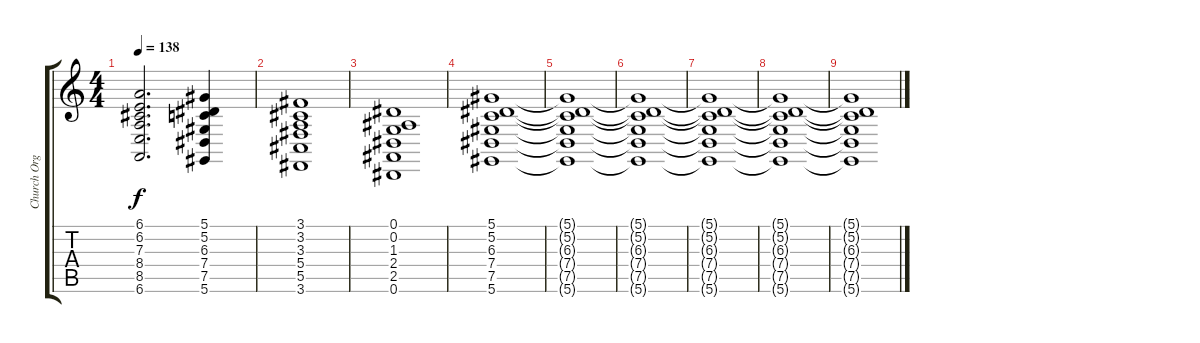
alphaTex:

\track ("Church Organ" "Church Org") {instrument churchorgan}
\staff {score tabs}
\tuning (Eb4 Bb3 Gb3 Db3 Ab2 Eb2) {hide}
\ts (4 4)
\tempo 138
\clef g2
\ks c
(6.1 6.2 7.3 8.4 8.5 6.6).2{d dy f} (5.1 5.2 6.3 7.4 7.5 5.6).4 |
(3.1 3.2 3.3 5.4 5.5 3.6).1 |
(0.1 0.2 1.3 2.4 2.5 0.6).1 |
(5.1 5.2 6.3 7.4 7.5 5.6).1 |
(5.1{t} 5.2{t} 6.3{t} 7.4{t} 7.5{t} 5.6{t}).1 |
(5.1{t} 5.2{t} 6.3{t} 7.4{t} 7.5{t} 5.6{t}).1 |
(5.1{t} 5.2{t} 6.3{t} 7.4{t} 7.5{t} 5.6{t}).1 |
(5.1{t} 5.2{t} 6.3{t} 7.4{t} 7.5{t} 5.6{t}).1 |
(5.1{t} 5.2{t} 6.3{t} 7.4{t} 7.5{t} 5.6{t}).1
